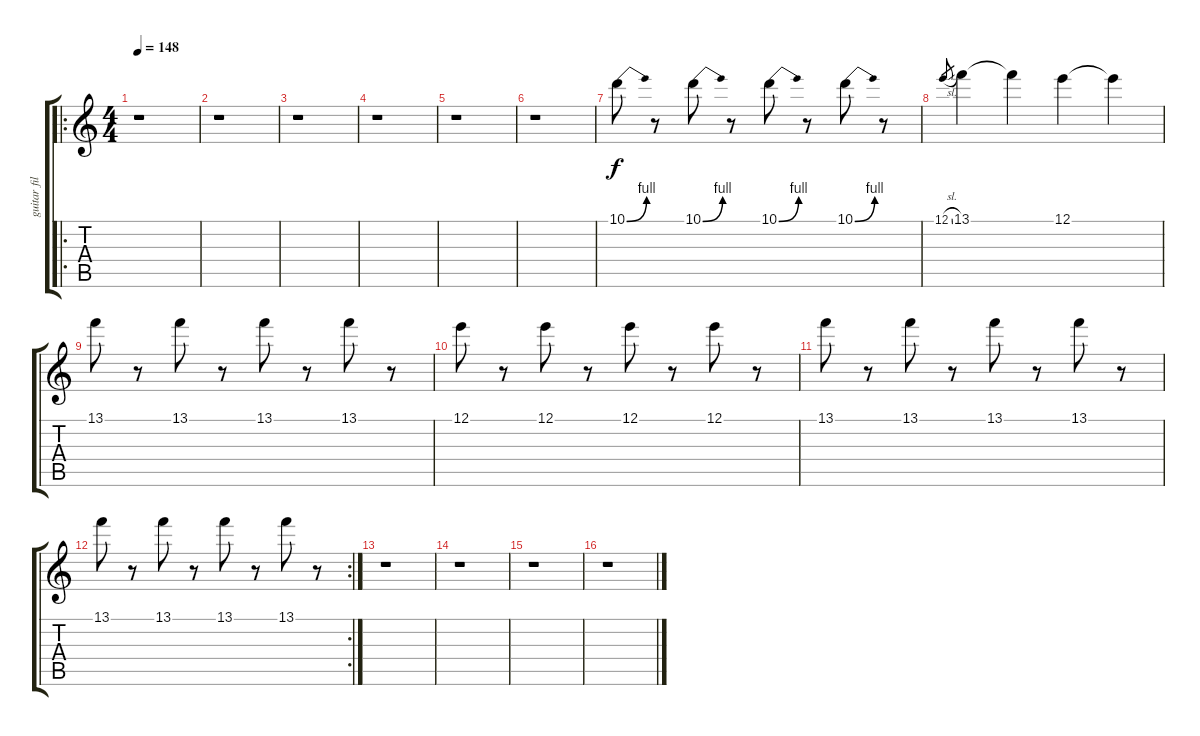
\track ("guitar fill" "guitar fil") {instrument overdrivenguitar}
\staff {score tabs}
\tuning (E4 B3 G3 D3 A2 E2) {hide}
\ro
\ts (4 4)
\tempo 148
\clef g2
\ks c
r.1{dy f} |
r.1 |
r.1 |
r.1 |
r.1 |
r.1 |
10.1{be (bend 0 0 60 4)}.8 r.8 10.1{be (bend 0 0 60 4)}.8 r.8 10.1{be (bend 0 0 60 4)}.8 r.8 10.1{be (bend 0 0 60 4)}.8 r.8 |
12.1{sl}.8{gr} 13.1.4 13.1{t}.4 12.1.4 12.1{t}.4 |
13.1.8 r.8 13.1.8 r.8 13.1.8 r.8 13.1.8 r.8 |
12.1.8 r.8 12.1.8 r.8 12.1.8 r.8 12.1.8 r.8 |
13.1.8 r.8 13.1.8 r.8 13.1.8 r.8 13.1.8 r.8 |
\rc 2
13.1.8 r.8 13.1.8 r.8 13.1.8 r.8 13.1.8 r.8 |
r.1 |
r.1 |
r.1 |
r.1
